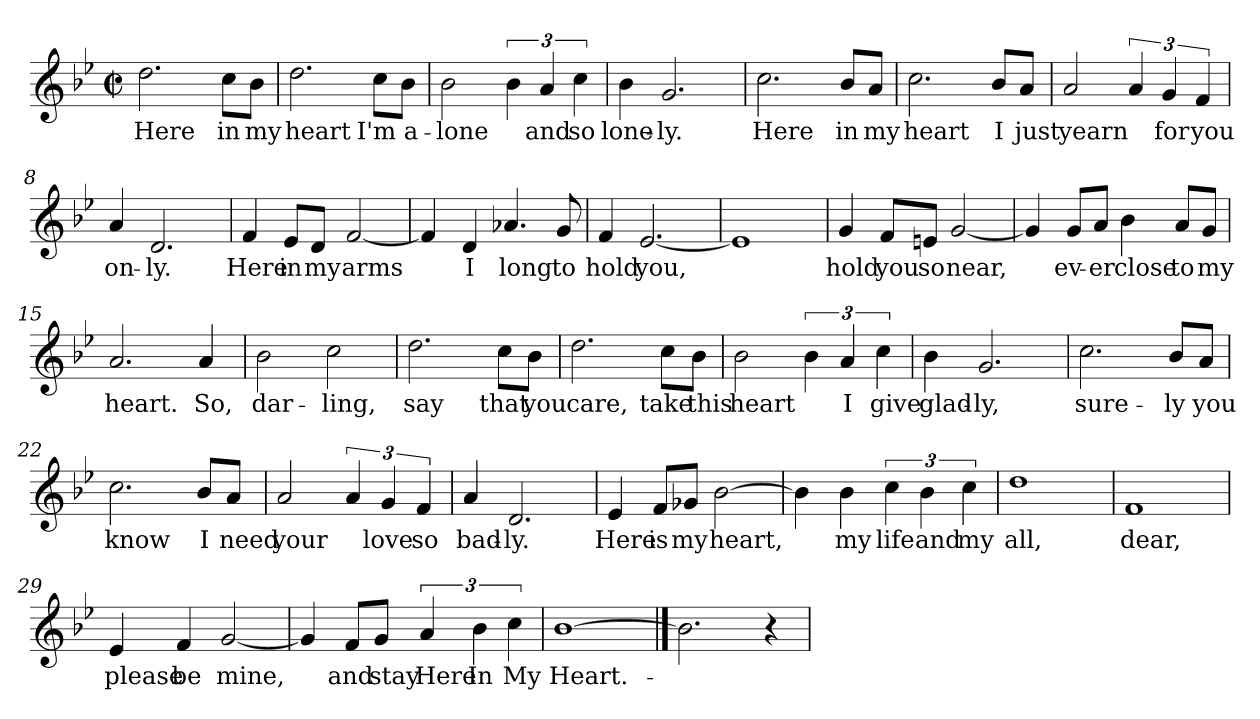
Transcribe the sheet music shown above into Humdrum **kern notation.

**kern	**text
*part1	*part1
*staff1	*staff1
*clefG2	*
*k[b-e-]	*
*B-:	*
*M2/2	*
*met(c|)	*
=1	=1
2.dd\	Here
8cc\L	in
8b-\J	my
=2	=2
2.dd\	heart
8cc\L	I'm
8b-\J	a-
=3	=3
2b-\	-lone
6b-\	.
6a/	and
6cc\	so
=4	=4
4b-\	lone-
2.g/	-ly.
!!LO:LB:g=z
=5	=5
2.cc\	Here
8b-/L	in
8a/J	my
=6	=6
2.cc\	heart
8b-/L	I
8a/J	just
=7	=7
2a/	yearn
6a/	.
6g/	for
6f/	you
=8	=8
4a/	on-
2.d/	-ly.
!!LO:LB:g=z
=9	=9
4f/	Here
8e-/L	in
8d/J	my
[2f/	arms
=10	=10
4f/]	.
4d/	I
4.a-X/	long
8g/	to
=11	=11
4f/	hold
[2.e-/	you,
=12	=12
1e-]	.
!!LO:LB:g=z
=13	=13
4g/	hold
8f/L	you
8en/J	so
[2g/	near,
=14	=14
4g/]	.
8g/L	ev-
8a/J	-er
4b-\	close
8a/L	to
8g/J	my
=15	=15
2.a/	heart.
4a/	So,
=16	=16
2b-\	dar-
2cc\	-ling,
=17	=17
2.dd\	say
8cc\L	that
8b-\J	you
!!LO:LB:g=z
=18	=18
2.dd\	care,
8cc\L	take
8b-\J	this
=19	=19
2b-\	heart
6b-\	.
6a/	I
6cc\	give
=20	=20
4b-\	glad-
2.g/	-ly,
=21	=21
2.cc\	sure-
8b-/L	-ly
8a/J	you
=22	=22
2.cc\	know
8b-/L	I
8a/J	need
!!LO:LB:g=z
=23	=23
2a/	your
6a/	.
6g/	love
6f/	so
=24	=24
4a/	bad-
2.d/	-ly.
=25	=25
4e-/	Here
8f/L	is
8g-X/J	my
[2b-\	heart,
=26	=26
4b-\]	.
4b-\	my
6cc\	life
6b-\	and
6cc\	my
=27	=27
1dd	all,
!!LO:LB:g=z
=28	=28
1f	dear,
=29	=29
4e-/	please
4f/	be
[2g/	mine,
=30	=30
4g/]	.
8f/L	and
8g/J	stay
6a/	Here
6b-\	In
6cc\	My
=31	=31
[1b-	Heart.-
==32	==32
2.b-\]	.
4r	.
=	=
*-	*-
